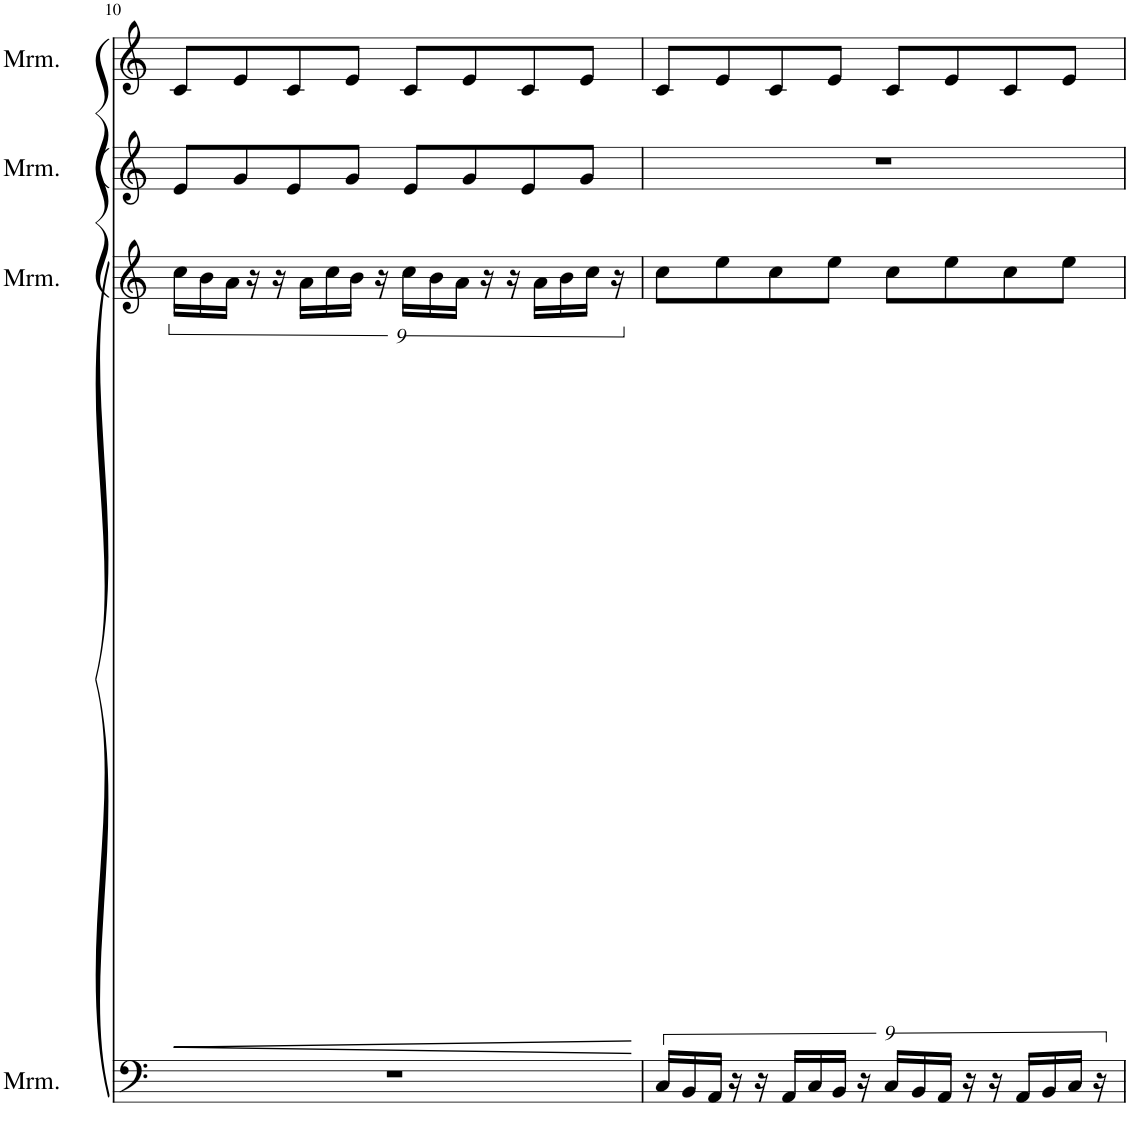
**kern	**kern	**kern	**kern
*part4	*part3	*part2	*part1
*staff4	*staff3	*staff2	*staff1
*I"Marimba	*I"Marimba	*I"Marimba	*I"Marimba
*I'Mrm.	*I'Mrm.	*I'Mrm.	*I'Mrm.
!!LO:PB:g=z
*clefF4	*clefG2	*clefG2	*clefG2
*k[]	*k[]	*k[]	*k[]
*M4/4	*M4/4	*M4/4	*M4/4
=10	=10	=10	=10
1r	18cc\LL	8e/L	8c/L
.	18b\	.	.
.	18a\JJ	.	.
.	.	8g/	8e/
.	18r	.	.
.	18r	.	.
.	.	8e/	8c/
.	18a\LL	.	.
.	18cc\	.	.
.	.	8g/J	8e/J
.	18b\JJ	.	.
.	18r	.	.
.	18cc\LL	8e/L	8c/L
.	18b\	.	.
.	18a\JJ	.	.
.	.	8g/	8e/
.	18r	.	.
.	18r	.	.
.	.	8e/	8c/
.	18a\LL	.	.
.	18b\	.	.
.	.	8g/J	8e/J
.	18cc\JJ	.	.
.	18r	.	.
=11	=11	=11	=11
18C/LL	8cc\L	1r	8c/L
18BB/	.	.	.
18AA/JJ	.	.	.
.	8ee\	.	8e/
18r	.	.	.
18r	.	.	.
.	8cc\	.	8c/
18AA/LL	.	.	.
18C/	.	.	.
.	8ee\J	.	8e/J
18BB/JJ	.	.	.
18r	.	.	.
18C/LL	8cc\L	.	8c/L
18BB/	.	.	.
18AA/JJ	.	.	.
.	8ee\	.	8e/
18r	.	.	.
18r	.	.	.
.	8cc\	.	8c/
18AA/LL	.	.	.
18BB/	.	.	.
.	8ee\J	.	8e/J
18C/JJ	.	.	.
18r	.	.	.
=	=	=	=
*-	*-	*-	*-
